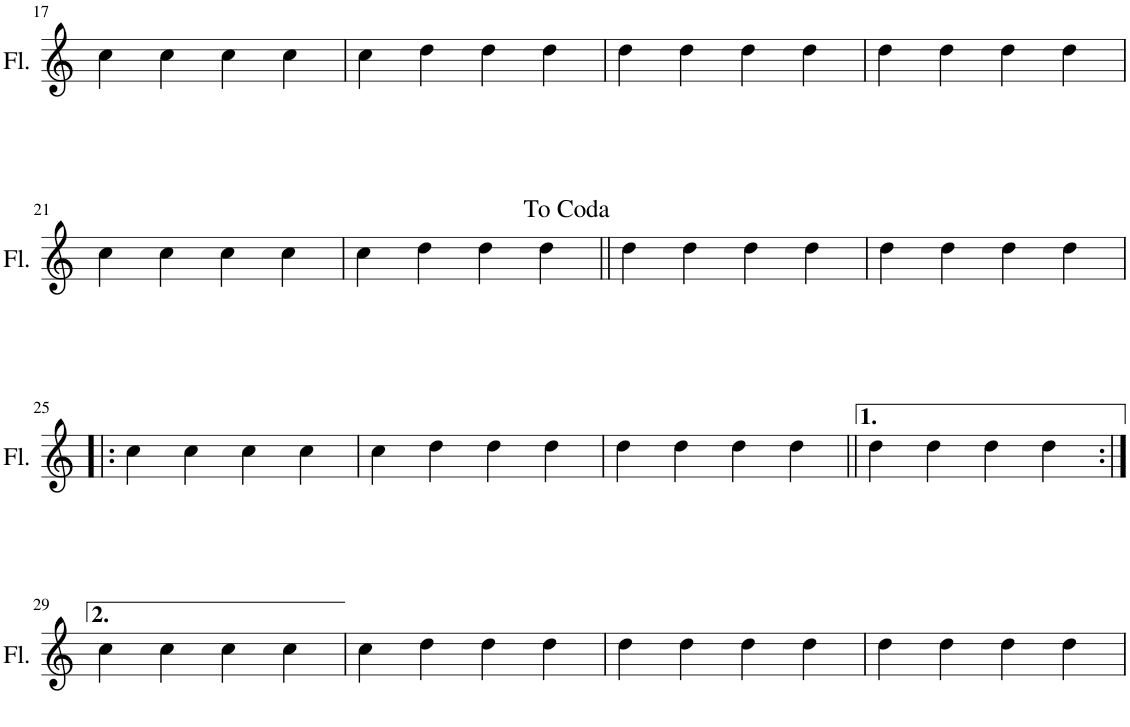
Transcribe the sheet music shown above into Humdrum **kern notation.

**kern
*part1
*staff1
*I"Flute
*I'Fl.
!!LO:PB:g=z
*clefG2
*k[]
*M4/4
=17
4cc\
4cc\
4cc\
4cc\
=18
4cc\
4dd\
4dd\
4dd\
=19
4dd\
4dd\
4dd\
4dd\
=20
4dd\
4dd\
4dd\
4dd\
!!LO:LB:g=z
=21
4cc\
4cc\
4cc\
4cc\
=22
4cc\
4dd\
4dd\
4dd\
=23||
4dd\
4dd\
4dd\
4dd\
=24
4dd\
4dd\
4dd\
4dd\
!!LO:LB:g=z
=25!|:
4cc\
4cc\
4cc\
4cc\
=26
4cc\
4dd\
4dd\
4dd\
=27
4dd\
4dd\
4dd\
4dd\
=28||
4dd\
4dd\
4dd\
4dd\
!!LO:LB:g=z
=29:|!
4cc\
4cc\
4cc\
4cc\
=30
4cc\
4dd\
4dd\
4dd\
=31
4dd\
4dd\
4dd\
4dd\
=32
4dd\
4dd\
4dd\
4dd\
=
*-
